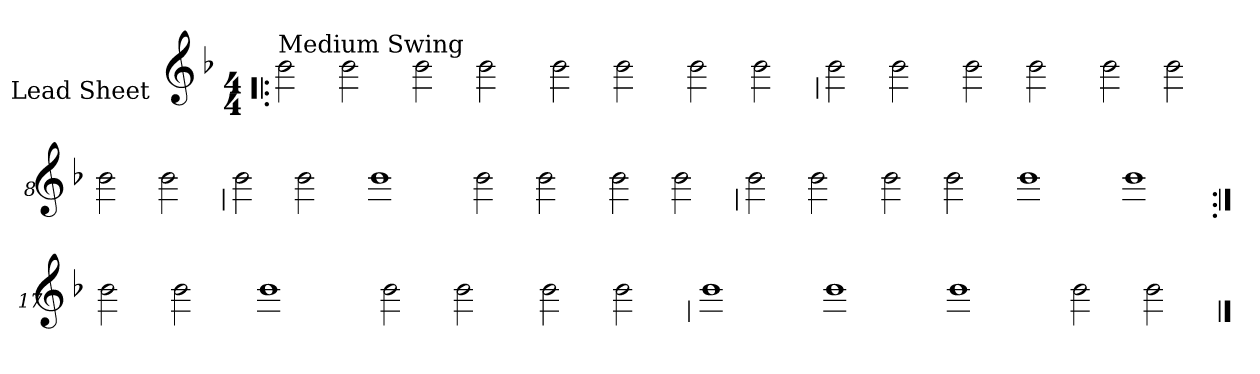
**kern
*part1
*staff1
*I"Lead Sheet
*stria0
*clefG2
*k[b-]
*F:
*M4/4
=1!|:
!LO:TX:a:t=Medium Swing
2b-
2b-
=2-
2b-
2b-
=3-
2b-
2b-
=4-
2b-
2b-
!!LO:LB:g=z
=5
2b-
2b-
=6-
2b-
2b-
=7-
2b-
2b-
=8-
2b-
2b-
!!LO:LB:g=z
=9
2b-
2b-
=10-
1b-
=11-
2b-
2b-
=12-
2b-
2b-
!!LO:LB:g=z
=13
2b-
2b-
=14-
2b-
2b-
=15-
1b-
=16-
1b-
!!LO:LB:g=z
=17:|!
2b-
2b-
=18-
1b-
=19-
2b-
2b-
=20-
2b-
2b-
!!LO:LB:g=z
=21
1b-
=22-
1b-
=23-
1b-
=24-
2b-
2b-
==
*-
